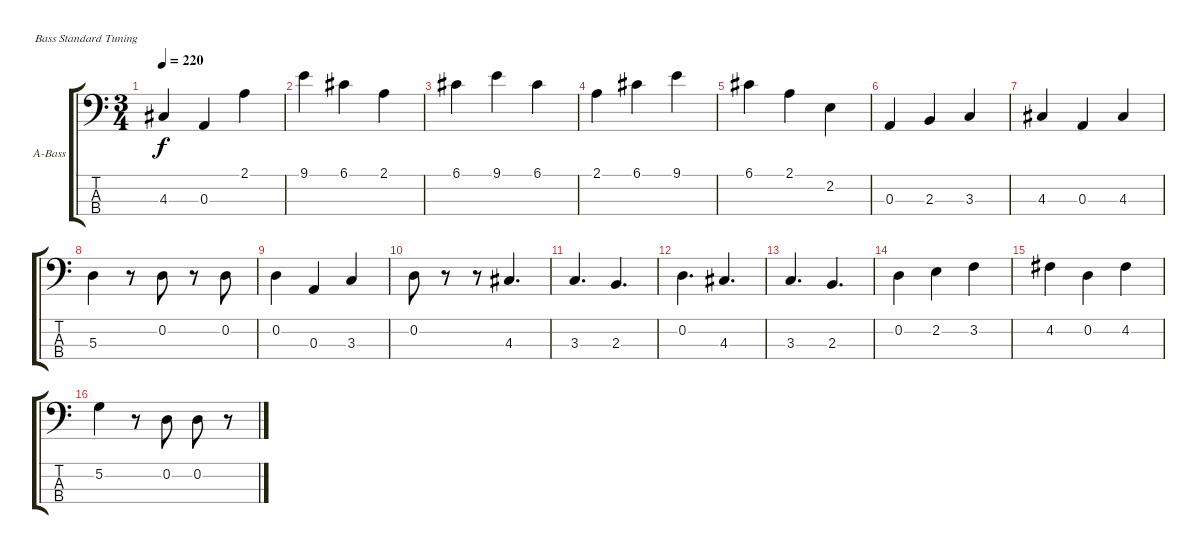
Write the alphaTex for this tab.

\defaultSystemsLayout 4
\bracketExtendMode groupsimilarinstruments
\firstSystemTrackNameOrientation horizontal
\otherSystemsTrackNameOrientation horizontal
\track ("Acoustic Bass" "A-Bass") {instrument acousticbass}
\staff {score tabs}
\tuning (G2 D2 A1 E1)
\ts (3 4)
\tempo 220
\clef f4
\ks c
4.3.4{dy f} 0.3.4 2.1.4 |
9.1.4 6.1.4 2.1.4 |
6.1.4 9.1.4 6.1.4 |
2.1.4 6.1.4 9.1.4 |
6.1.4 2.1.4 2.2.4 |
0.3.4 2.3.4 3.3.4 |
4.3.4 0.3.4 4.3.4 |
5.3.4 r.8 0.2.8 r.8 0.2.8 |
0.2.4 0.3.4 3.3.4 |
0.2.8 r.8 r.8 4.3.4{d} |
3.3.4{d} 2.3.4{d} |
0.2.4{d} 4.3.4{d} |
3.3.4{d} 2.3.4{d} |
0.2.4 2.2.4 3.2.4 |
4.2.4 0.2.4 4.2.4 |
5.2.4 r.8 0.2.8 0.2.8 r.8
